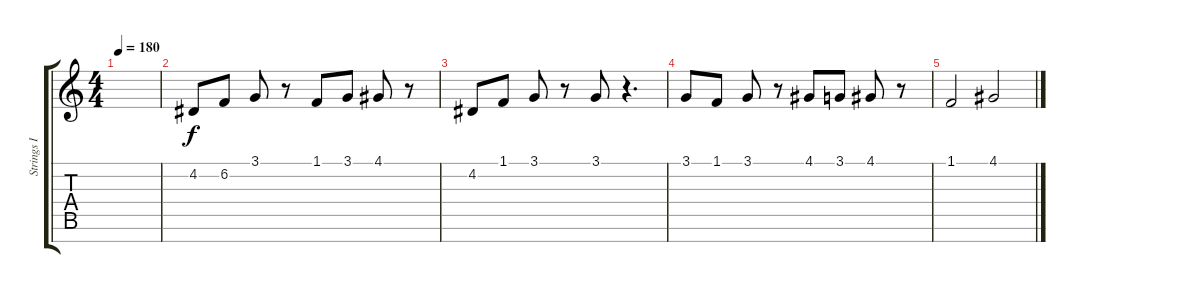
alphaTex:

\track ("Strings I" "Strings I") {instrument stringensemble2}
\staff {score tabs}
\tuning (E4 B3 G3 D3 A2 E2 B1) {hide}
\ts (4 4)
\tempo 180
\clef g2
\ks c
|
4.2.8{dy f} 6.2.8 3.1.8 r.8 1.1.8 3.1.8 4.1.8 r.8 |
4.2.8 1.1.8 3.1.8 r.8 3.1.8 r.4{d} |
3.1.8 1.1.8 3.1.8 r.8 4.1.8 3.1.8 4.1.8 r.8 |
1.1.2 4.1.2
